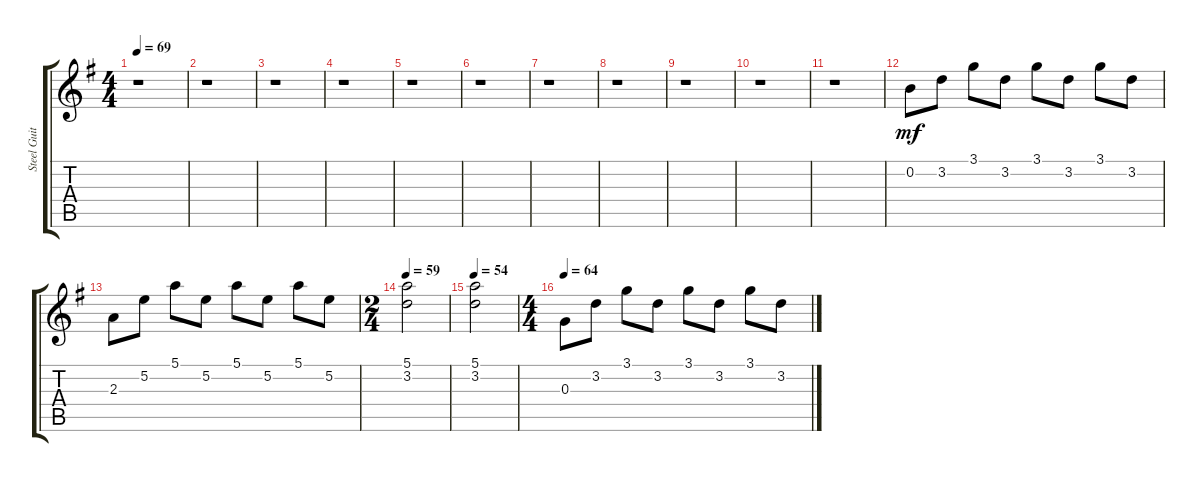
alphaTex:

\track ("Steel Guitar" "Steel Guit") {instrument acousticguitarsteel}
\staff {score tabs}
\tuning (E4 B3 G3 D3 A2 E2) {hide}
\ts (4 4)
\tempo 69
\clef g2
\ks eminor
r.1{dy mf} |
r.1 |
r.1 |
r.1 |
r.1 |
r.1 |
r.1 |
r.1 |
r.1 |
r.1 |
r.1 |
0.2.8 3.2.8 3.1.8 3.2.8 3.1.8 3.2.8 3.1.8 3.2.8 |
2.3.8 5.2.8 5.1.8 5.2.8 5.1.8 5.2.8 5.1.8 5.2.8 |
\ts (2 4)
\tempo 59
(5.1 3.2).2 |
\tempo 54
(5.1 3.2).2 |
\ts (4 4)
\tempo 64
0.3.8 3.2.8 3.1.8 3.2.8 3.1.8 3.2.8 3.1.8 3.2.8
